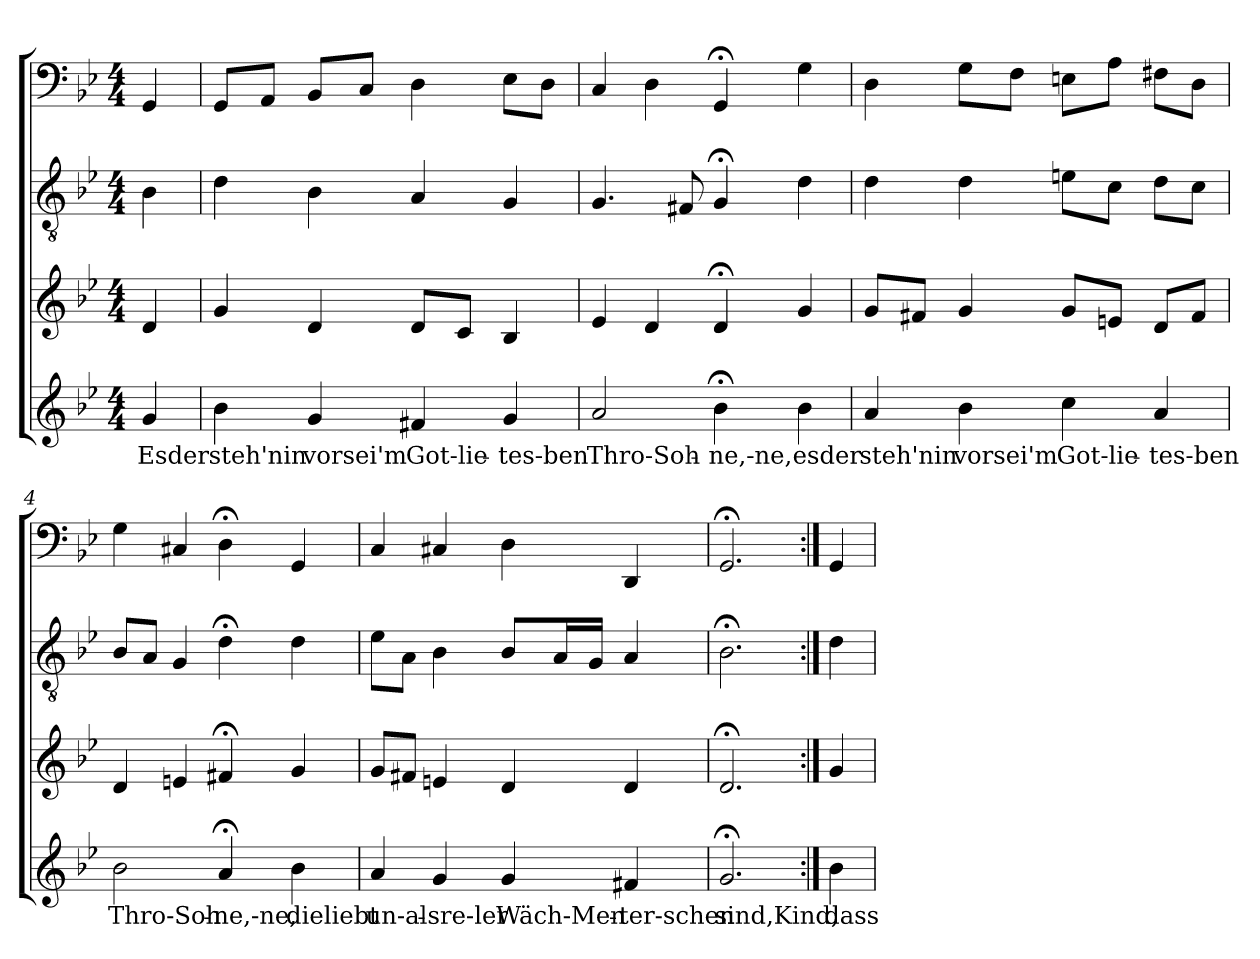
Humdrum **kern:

**kern	**text	**kern	**kern	**kern
*part4	*part4	*part3	*part2	*part1
*staff4	*staff4	*staff3	*staff2	*staff1
*clefG2	*	*clefG2	*clefGv2	*clefF4
*k[b-e-]	*	*k[b-e-]	*k[b-e-]	*k[b-e-]
*g:	*	*g:	*g:	*g:
*M4/4	*	*M4/4	*M4/4	*M4/4
=	=	=	=	=
4g/	Esder	4d/	4B-\	4GG/
=1	=1	=1	=1	=1
4b-\	steh'nin	4g/	4d\	8GG/L
.	.	.	.	8AA/J
4g/	vorsei'm	4d/	4B-\	8BB-/L
.	.	.	.	8C/J
4f#X/	Got-lie-	8d/L	4A/	4D\
.	.	8c/J	.	.
4g/	-tes-ben	4B-/	4G/	8E-\L
.	.	.	.	8D\J
=2	=2	=2	=2	=2
2a/	Thro-Soh-	4e-/	4.G/	4C/
.	.	4d/	.	4D\
.	.	.	8F#X/	.
4b-;<\	-ne,-ne,	4d;</	4G;</	4GG;</
4b-\	esder	4g/	4d\	4G\
=3	=3	=3	=3	=3
4a/	steh'nin	8g/L	4d\	4D\
.	.	8f#X/J	.	.
4b-\	vorsei'm	4g/	4d\	8G\L
.	.	.	.	8F\J
4cc\	Got-lie-	8g/L	8en\L	8En\L
.	.	8en/J	8c\J	8A\J
4a/	-tes-ben	8d/L	8d\L	8F#X\L
.	.	8f#/J	8c\J	8D\J
=4	=4	=4	=4	=4
2b-\	Thro-Soh-	4d/	8B-/L	4G\
.	.	.	8A/J	.
.	.	4en/	4G/	4C#X/
4a;</	-ne,-ne,	4f#X;</	4d;<\	4D;<\
4b-\	dieliebt	4g/	4d\	4GG/
=5	=5	=5	=5	=5
4a/	un-al-	8g/L	8e-\L	4C/
.	.	8f#X/J	8A\J	.
4g/	-sre-ler	4en/	4B-\	4C#X/
4g/	Wäch-Men-	4d/	8B-/L	4D\
.	.	.	16A/L	.
.	.	.	16G/JJ	.
4f#X/	-ter-schen	4d/	4A/	4DD/
=6	=6	=6	=6	=6
2.g;</	sind,Kind,	2.d;</	2.B-;<\	2.GG;</
=:|!	=:|!	=:|!	=:|!	=:|!
4b-\	dass	4g/	4d\	4GG/
=	=	=	=	=
*-	*-	*-	*-	*-
